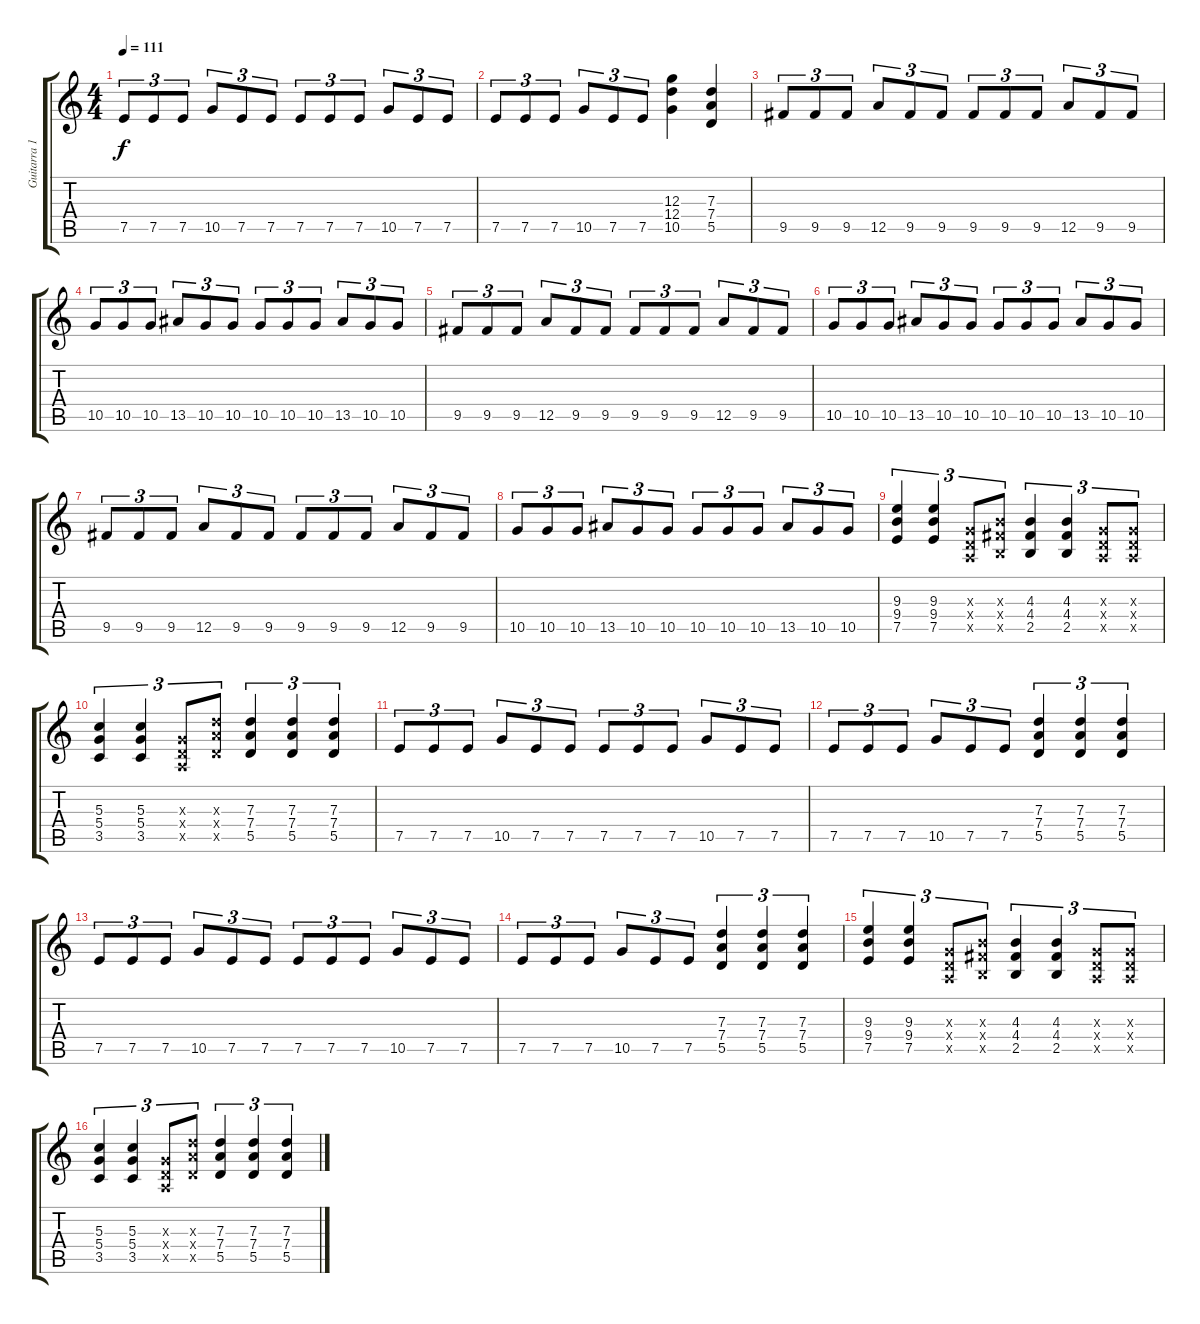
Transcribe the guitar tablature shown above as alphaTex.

\track ("Guitarra 1/ solo" "Guitarra 1") {instrument distortionguitar}
\staff {score tabs}
\tuning (E4 B3 G3 D3 A2 E2) {hide}
\ts (4 4)
\tempo 111
\clef g2
\ks c
7.5.8{tu (3 2) dy f} 7.5.8{tu (3 2)} 7.5.8{tu (3 2)} 10.5.8{tu (3 2)} 7.5.8{tu (3 2)} 7.5.8{tu (3 2)} 7.5.8{tu (3 2)} 7.5.8{tu (3 2)} 7.5.8{tu (3 2)} 10.5.8{tu (3 2)} 7.5.8{tu (3 2)} 7.5.8{tu (3 2)} |
7.5.8{tu (3 2)} 7.5.8{tu (3 2)} 7.5.8{tu (3 2)} 10.5.8{tu (3 2)} 7.5.8{tu (3 2)} 7.5.8{tu (3 2)} (12.3 12.4 10.5).4 (7.3 7.4 5.5).4 |
9.5.8{tu (3 2)} 9.5.8{tu (3 2)} 9.5.8{tu (3 2)} 12.5.8{tu (3 2)} 9.5.8{tu (3 2)} 9.5.8{tu (3 2)} 9.5.8{tu (3 2)} 9.5.8{tu (3 2)} 9.5.8{tu (3 2)} 12.5.8{tu (3 2)} 9.5.8{tu (3 2)} 9.5.8{tu (3 2)} |
10.5.8{tu (3 2)} 10.5.8{tu (3 2)} 10.5.8{tu (3 2)} 13.5.8{tu (3 2)} 10.5.8{tu (3 2)} 10.5.8{tu (3 2)} 10.5.8{tu (3 2)} 10.5.8{tu (3 2)} 10.5.8{tu (3 2)} 13.5.8{tu (3 2)} 10.5.8{tu (3 2)} 10.5.8{tu (3 2)} |
9.5.8{tu (3 2)} 9.5.8{tu (3 2)} 9.5.8{tu (3 2)} 12.5.8{tu (3 2)} 9.5.8{tu (3 2)} 9.5.8{tu (3 2)} 9.5.8{tu (3 2)} 9.5.8{tu (3 2)} 9.5.8{tu (3 2)} 12.5.8{tu (3 2)} 9.5.8{tu (3 2)} 9.5.8{tu (3 2)} |
10.5.8{tu (3 2)} 10.5.8{tu (3 2)} 10.5.8{tu (3 2)} 13.5.8{tu (3 2)} 10.5.8{tu (3 2)} 10.5.8{tu (3 2)} 10.5.8{tu (3 2)} 10.5.8{tu (3 2)} 10.5.8{tu (3 2)} 13.5.8{tu (3 2)} 10.5.8{tu (3 2)} 10.5.8{tu (3 2)} |
9.5.8{tu (3 2)} 9.5.8{tu (3 2)} 9.5.8{tu (3 2)} 12.5.8{tu (3 2)} 9.5.8{tu (3 2)} 9.5.8{tu (3 2)} 9.5.8{tu (3 2)} 9.5.8{tu (3 2)} 9.5.8{tu (3 2)} 12.5.8{tu (3 2)} 9.5.8{tu (3 2)} 9.5.8{tu (3 2)} |
10.5.8{tu (3 2)} 10.5.8{tu (3 2)} 10.5.8{tu (3 2)} 13.5.8{tu (3 2)} 10.5.8{tu (3 2)} 10.5.8{tu (3 2)} 10.5.8{tu (3 2)} 10.5.8{tu (3 2)} 10.5.8{tu (3 2)} 13.5.8{tu (3 2)} 10.5.8{tu (3 2)} 10.5.8{tu (3 2)} |
(9.3 9.4 7.5).4{tu (3 2)} (9.3 9.4 7.5).4{tu (3 2)} (0.3{x} 0.4{x} 0.5{x}).8{tu (3 2)} (4.3{x} 4.4{x} 2.5{x}).8{tu (3 2)} (4.3 4.4 2.5).4{tu (3 2)} (4.3 4.4 2.5).4{tu (3 2)} (0.3{x} 0.4{x} 0.5{x}).8{tu (3 2)} (0.3{x} 0.4{x} 0.5{x}).8{tu (3 2)} |
(5.3 5.4 3.5).4{tu (3 2)} (5.3 5.4 3.5).4{tu (3 2)} (0.3{x} 0.4{x} 0.5{x}).8{tu (3 2)} (7.3{x} 7.4{x} 5.5{x}).8{tu (3 2)} (7.3 7.4 5.5).4{tu (3 2)} (7.3 7.4 5.5).4{tu (3 2)} (7.3 7.4 5.5).4{tu (3 2)} |
7.5.8{tu (3 2)} 7.5.8{tu (3 2)} 7.5.8{tu (3 2)} 10.5.8{tu (3 2)} 7.5.8{tu (3 2)} 7.5.8{tu (3 2)} 7.5.8{tu (3 2)} 7.5.8{tu (3 2)} 7.5.8{tu (3 2)} 10.5.8{tu (3 2)} 7.5.8{tu (3 2)} 7.5.8{tu (3 2)} |
7.5.8{tu (3 2)} 7.5.8{tu (3 2)} 7.5.8{tu (3 2)} 10.5.8{tu (3 2)} 7.5.8{tu (3 2)} 7.5.8{tu (3 2)} (7.3 7.4 5.5).4{tu (3 2)} (7.3 7.4 5.5).4{tu (3 2)} (7.3 7.4 5.5).4{tu (3 2)} |
7.5.8{tu (3 2)} 7.5.8{tu (3 2)} 7.5.8{tu (3 2)} 10.5.8{tu (3 2)} 7.5.8{tu (3 2)} 7.5.8{tu (3 2)} 7.5.8{tu (3 2)} 7.5.8{tu (3 2)} 7.5.8{tu (3 2)} 10.5.8{tu (3 2)} 7.5.8{tu (3 2)} 7.5.8{tu (3 2)} |
7.5.8{tu (3 2)} 7.5.8{tu (3 2)} 7.5.8{tu (3 2)} 10.5.8{tu (3 2)} 7.5.8{tu (3 2)} 7.5.8{tu (3 2)} (7.3 7.4 5.5).4{tu (3 2)} (7.3 7.4 5.5).4{tu (3 2)} (7.3 7.4 5.5).4{tu (3 2)} |
(9.3 9.4 7.5).4{tu (3 2)} (9.3 9.4 7.5).4{tu (3 2)} (0.3{x} 0.4{x} 0.5{x}).8{tu (3 2)} (4.3{x} 4.4{x} 2.5{x}).8{tu (3 2)} (4.3 4.4 2.5).4{tu (3 2)} (4.3 4.4 2.5).4{tu (3 2)} (0.3{x} 0.4{x} 0.5{x}).8{tu (3 2)} (0.3{x} 0.4{x} 0.5{x}).8{tu (3 2)} |
(5.3 5.4 3.5).4{tu (3 2)} (5.3 5.4 3.5).4{tu (3 2)} (0.3{x} 0.4{x} 0.5{x}).8{tu (3 2)} (7.3{x} 7.4{x} 5.5{x}).8{tu (3 2)} (7.3 7.4 5.5).4{tu (3 2)} (7.3 7.4 5.5).4{tu (3 2)} (7.3 7.4 5.5).4{tu (3 2)}
